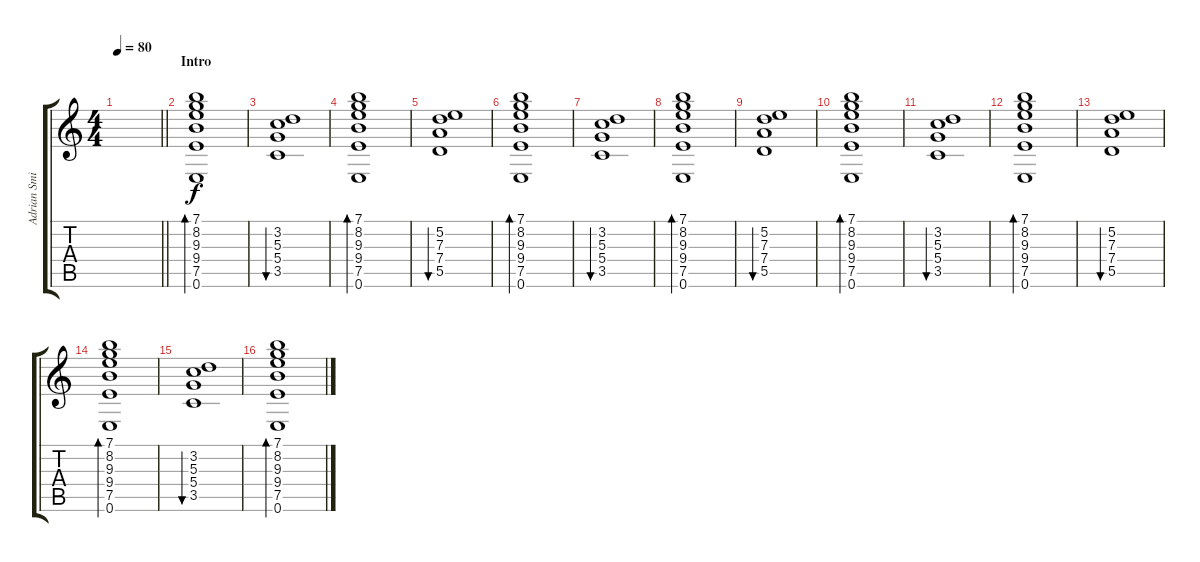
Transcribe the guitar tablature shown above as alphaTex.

\track ("Adrian Smith (Clean)" "Adrian Smi") {instrument electricguitarclean}
\staff {score tabs}
\tuning (E4 B3 G3 D3 A2 E2) {hide}
\ts (4 4)
\tempo 80
\clef g2
\barLineRight lightlight
\ks c
|
\section ("" "Intro")
(7.1 8.2 9.3 9.4 7.5 0.6).1{bd 120} |
(3.2 5.3 5.4 3.5).1{bu 120} |
(7.1 8.2 9.3 9.4 7.5 0.6).1{bd 120} |
(5.2 7.3 7.4 5.5).1{bu 120} |
(7.1 8.2 9.3 9.4 7.5 0.6).1{bd 120} |
(3.2 5.3 5.4 3.5).1{bu 120} |
(7.1 8.2 9.3 9.4 7.5 0.6).1{bd 120} |
(5.2 7.3 7.4 5.5).1{bu 120} |
(7.1 8.2 9.3 9.4 7.5 0.6).1{bd 120} |
(3.2 5.3 5.4 3.5).1{bu 120} |
(7.1 8.2 9.3 9.4 7.5 0.6).1{bd 120} |
(5.2 7.3 7.4 5.5).1{bu 120} |
(7.1 8.2 9.3 9.4 7.5 0.6).1{bd 120} |
(3.2 5.3 5.4 3.5).1{bu 120} |
(7.1 8.2 9.3 9.4 7.5 0.6).1{bd 120}
